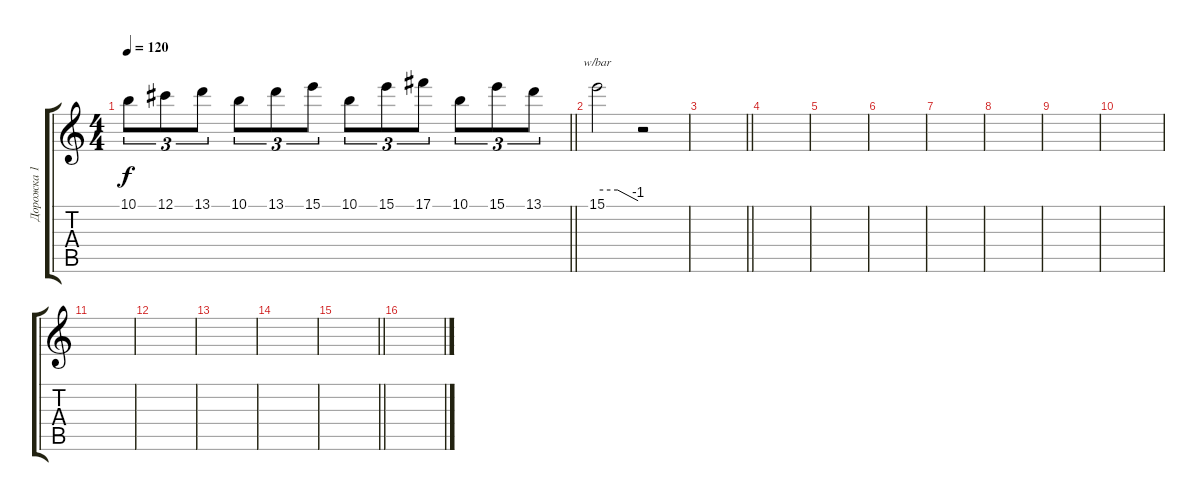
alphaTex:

\track ("Дорожка 1" "Дорожка 1") {instrument distortionguitar}
\staff {score tabs}
\tuning (Db4 Ab3 E3 B2 Gb2 B1) {hide}
\ts (4 4)
\tempo 120
\clef g2
\barLineRight lightlight
\ks c
10.1.8{tu (3 2) dy f} 12.1.8{tu (3 2)} 13.1.8{tu (3 2)} 10.1.8{tu (3 2)} 13.1.8{tu (3 2)} 15.1.8{tu (3 2)} 10.1.8{tu (3 2)} 15.1.8{tu (3 2)} 17.1.8{tu (3 2)} 10.1.8{tu (3 2)} 15.1.8{tu (3 2)} 13.1.8{tu (3 2)} |
15.1.2{tbe (custom default 0 0 30 0 60 -4)} r.2 |
\barLineRight lightlight
|
\section ("" " ")
|
|
|
|
|
|
|
|
|
|
|
\barLineRight lightlight
|
\section ("" " ")
